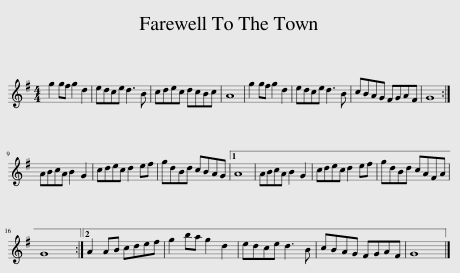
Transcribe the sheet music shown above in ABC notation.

X:1
L:1/8
M:4/4
I:linebreak $
K:G
V:1 treble
V:1
 g2 gf g2 d2 | edce d3 B | cdec dcBc | A8 | g2 gf g2 d2 | %5
 edce d3 B | cBAG FGAF | G8 :|$ ABcA B2 G2 | cdec d2 ef | %10
 gdBd cBAG |1 A8 | ABcA B2 G2 | cdec d2 ef | gdBd cAFA |$ %15
 G8 :|2 A2 AB cdef | g2 ba g2 d2 | edce d3 B | cBAG FGAF | %20
 G8 |] %21
